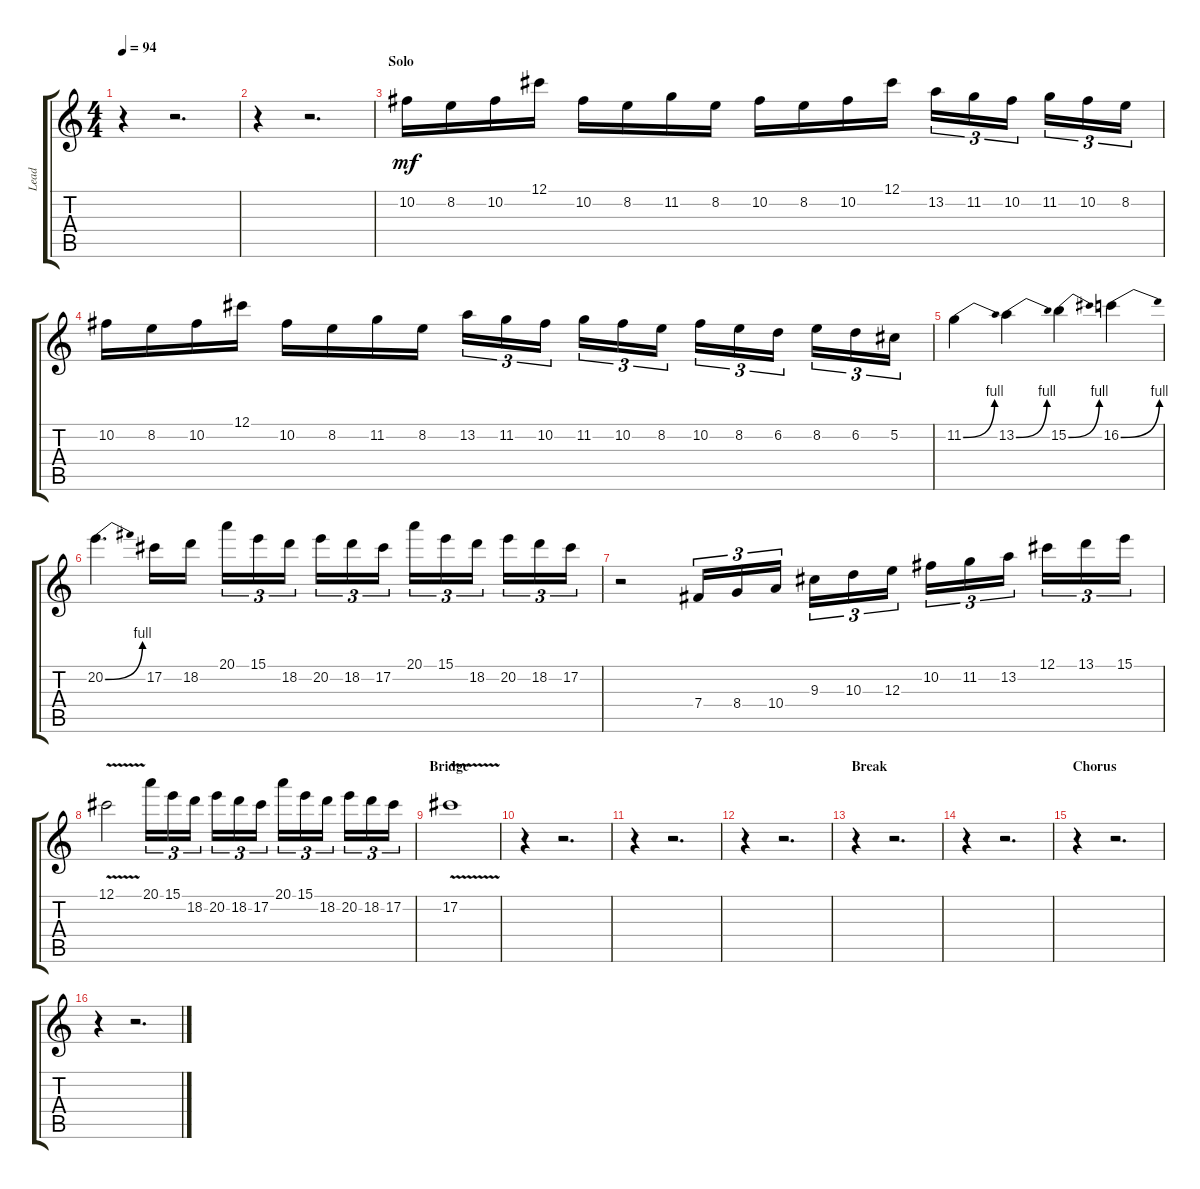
\track ("Lead" "Lead") {instrument distortionguitar}
\staff {score tabs}
\tuning (Db4 Ab3 E3 B2 Gb2 B1) {hide}
\ts (4 4)
\tempo 94
\clef g2
\ks c
r.4{dy mf} r.2{d} |
r.4 r.2{d} |
\section ("" "Solo")
10.2.16 8.2.16 10.2.16 12.1.16 10.2.16 8.2.16 11.2.16 8.2.16 10.2.16 8.2.16 10.2.16 12.1.16 13.2.16{tu (3 2)} 11.2.16{tu (3 2)} 10.2.16{tu (3 2)} 11.2.16{tu (3 2)} 10.2.16{tu (3 2)} 8.2.16{tu (3 2)} |
10.2.16 8.2.16 10.2.16 12.1.16 10.2.16 8.2.16 11.2.16 8.2.16 13.2.16{tu (3 2)} 11.2.16{tu (3 2)} 10.2.16{tu (3 2)} 11.2.16{tu (3 2)} 10.2.16{tu (3 2)} 8.2.16{tu (3 2)} 10.2.16{tu (3 2)} 8.2.16{tu (3 2)} 6.2.16{tu (3 2)} 8.2.16{tu (3 2)} 6.2.16{tu (3 2)} 5.2.16{tu (3 2)} |
11.2{be (bend 0 0 60 4)}.4 13.2{be (bend 0 0 60 4)}.4 15.2{be (bend 0 0 60 4)}.4 16.2{be (bend 0 0 60 4)}.4 |
20.2{be (bend 0 0 60 4)}.4{d} 17.2.16 18.2.16 20.1.16{tu (3 2)} 15.1.16{tu (3 2)} 18.2.16{tu (3 2)} 20.2.16{tu (3 2)} 18.2.16{tu (3 2)} 17.2.16{tu (3 2)} 20.1.16{tu (3 2)} 15.1.16{tu (3 2)} 18.2.16{tu (3 2)} 20.2.16{tu (3 2)} 18.2.16{tu (3 2)} 17.2.16{tu (3 2)} |
r.2 7.4.16{tu (3 2)} 8.4.16{tu (3 2)} 10.4.16{tu (3 2)} 9.3.16{tu (3 2)} 10.3.16{tu (3 2)} 12.3.16{tu (3 2)} 10.2.16{tu (3 2)} 11.2.16{tu (3 2)} 13.2.16{tu (3 2)} 12.1.16{tu (3 2)} 13.1.16{tu (3 2)} 15.1.16{tu (3 2)} |
12.1{v}.2 20.1.16{tu (3 2)} 15.1.16{tu (3 2)} 18.2.16{tu (3 2)} 20.2.16{tu (3 2)} 18.2.16{tu (3 2)} 17.2.16{tu (3 2)} 20.1.16{tu (3 2)} 15.1.16{tu (3 2)} 18.2.16{tu (3 2)} 20.2.16{tu (3 2)} 18.2.16{tu (3 2)} 17.2.16{tu (3 2)} |
\section ("" "Bridge")
17.2{v}.1 |
r.4 r.2{d} |
r.4 r.2{d} |
r.4 r.2{d} |
\section ("" "Break")
r.4 r.2{d} |
r.4 r.2{d} |
\section ("" "Chorus")
r.4 r.2{d} |
r.4 r.2{d}
